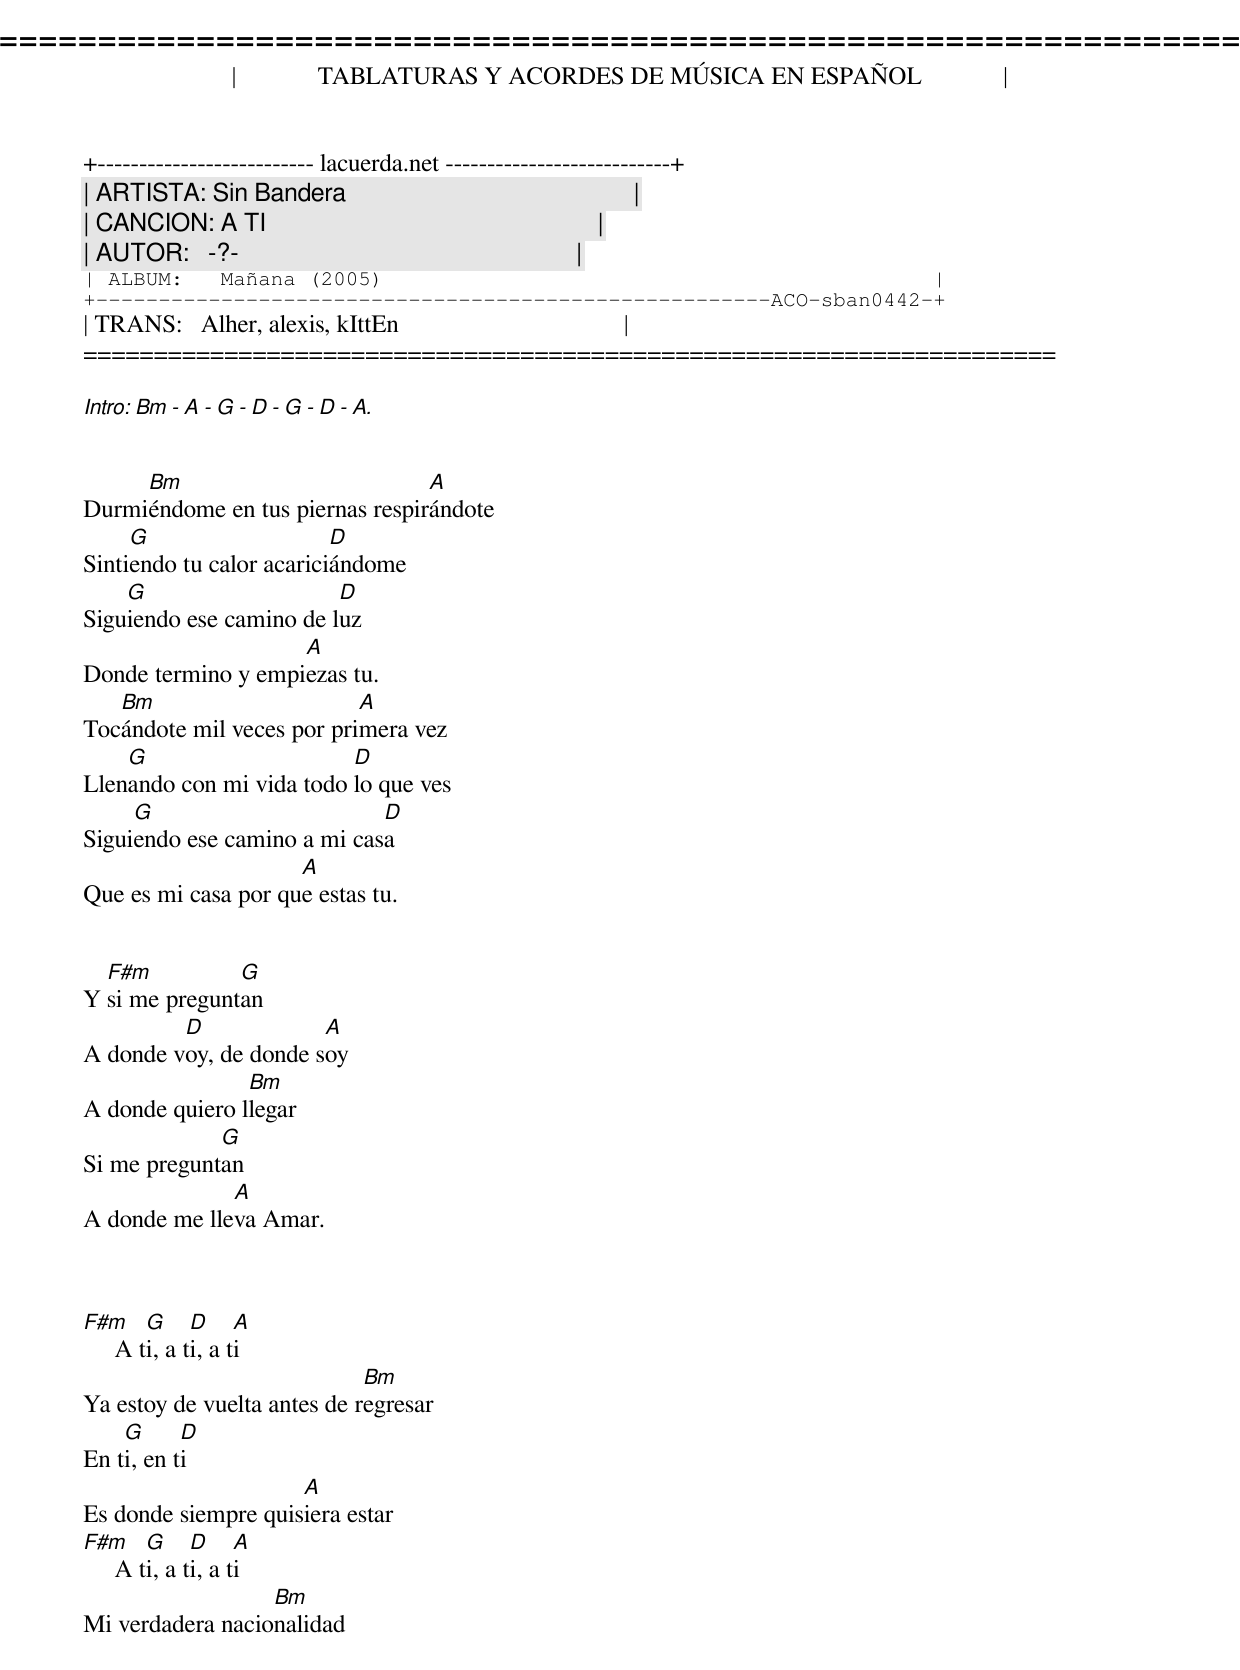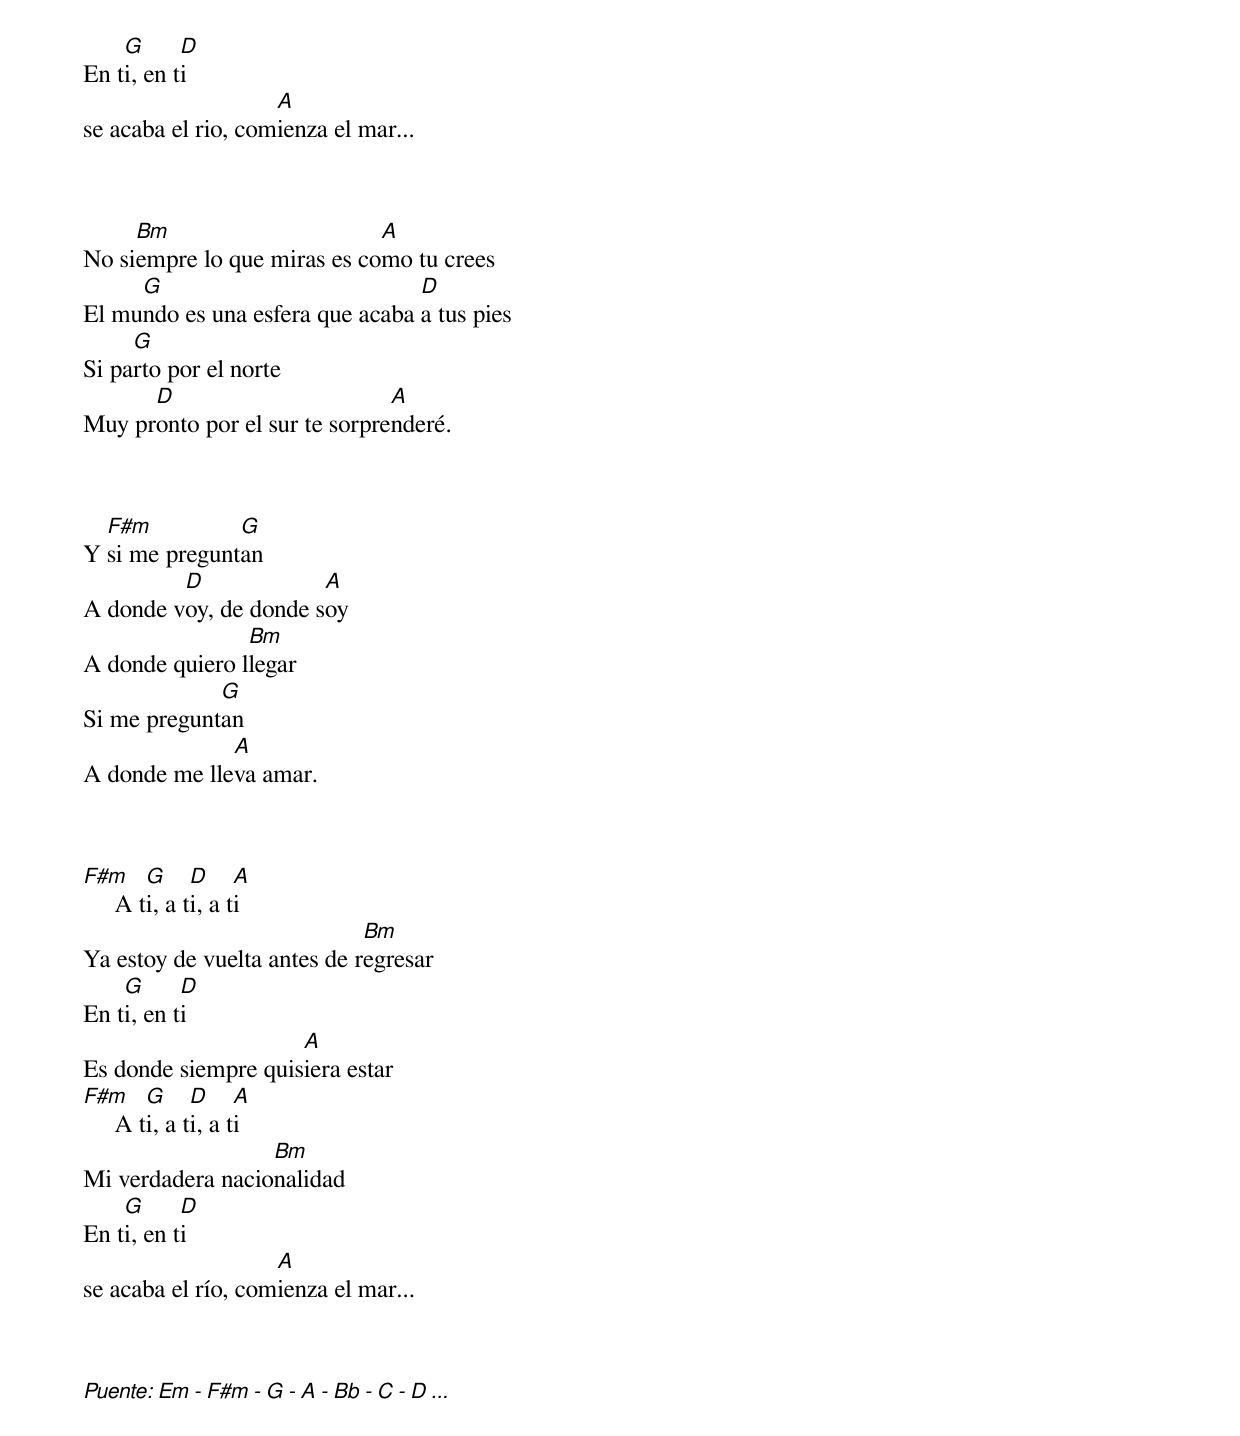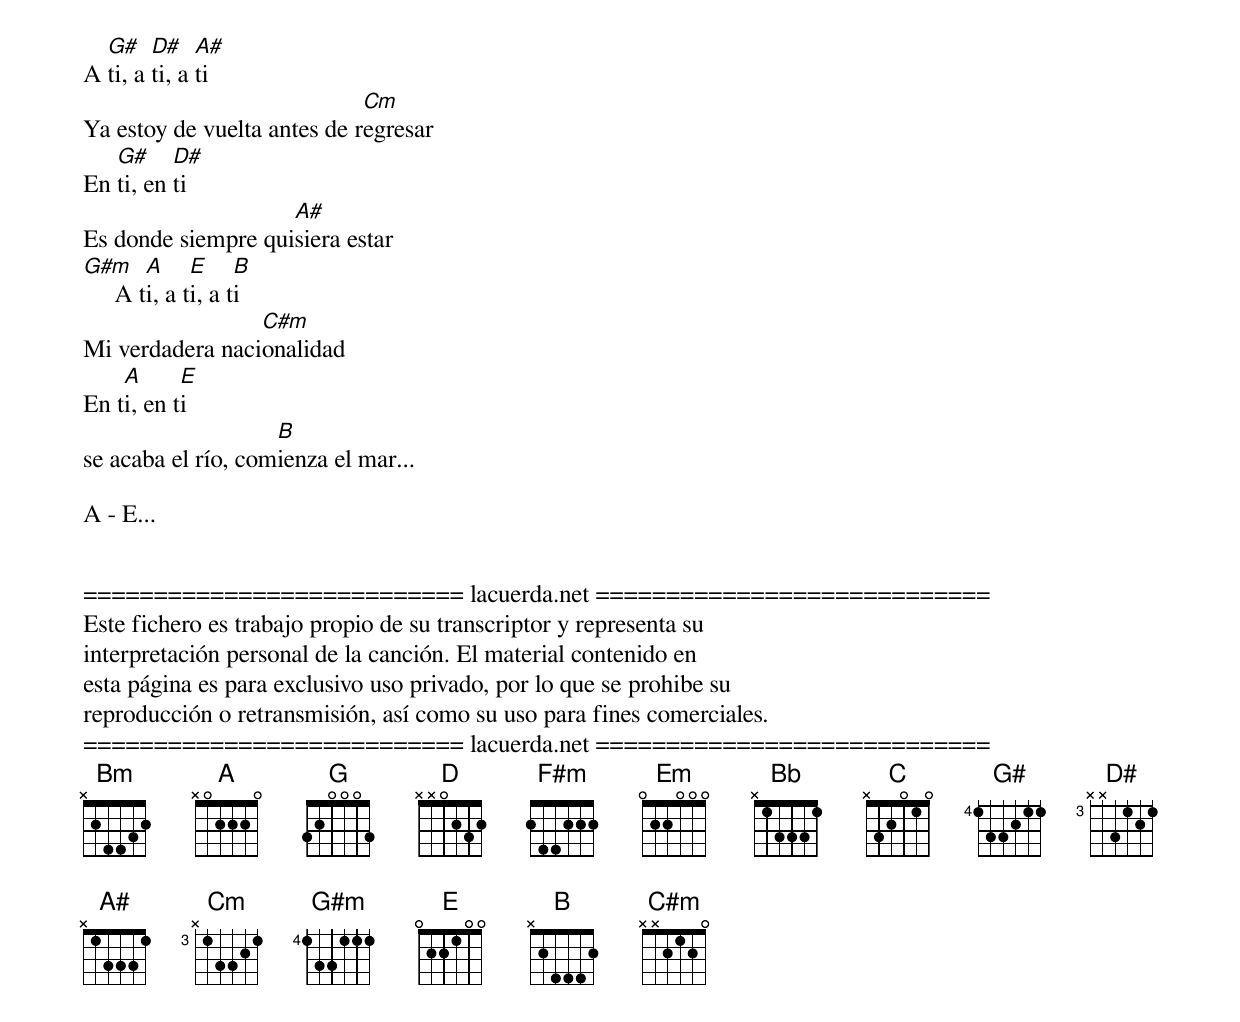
=====================================================================
|             TABLATURAS Y ACORDES DE MÚSICA EN ESPAÑOL             |
+-------------------------- lacuerda.net ---------------------------+
| ARTISTA: Sin Bandera                                              |
| CANCION: A TI                                                     |
| AUTOR:   -?-                                                      |
| ALBUM:   Mañana (2005)                                            |
+------------------------------------------------------ACO-sban0442-+
| TRANS:   Alher, alexis, kIttEn                                    |
=====================================================================

Intro: Bm - A - G - D - G - D - A.


     Bm                          A
Durmiéndome en tus piernas respirándote
     G                    D
Sintiendo tu calor acariciándome
    G                    D
Siguiendo ese camino de luz
                    A
Donde termino y empiezas tu.
   Bm                      A
Tocándote mil veces por primera vez
    G                     D
Llenando con mi vida todo lo que ves
     G                       D
Siguiendo ese camino a mi casa
                     A
Que es mi casa por que estas tu.


  F#m          G
Y si me preguntan
         D             A
A donde voy, de donde soy
                Bm
A donde quiero llegar
             G
Si me preguntan
              A
A donde me lleva Amar.



F#m     G     D     A
     A ti, a ti, a ti
                             Bm
Ya estoy de vuelta antes de regresar
    G      D
En ti, en ti
                     A
Es donde siempre quisiera estar
F#m     G     D     A
     A ti, a ti, a ti
                  Bm
Mi verdadera nacionalidad
    G      D
En ti, en ti
                    A
se acaba el rio, comienza el mar...



     Bm                      A
No siempre lo que miras es como tu crees
     G                           D
El mundo es una esfera que acaba a tus pies
     G
Si parto por el norte
      D                        A
Muy pronto por el sur te sorprenderé.



  F#m          G
Y si me preguntan
         D             A
A donde voy, de donde soy
                Bm
A donde quiero llegar
             G
Si me preguntan
              A
A donde me lleva amar.



F#m     G     D     A
     A ti, a ti, a ti
                             Bm
Ya estoy de vuelta antes de regresar
    G      D
En ti, en ti
                     A
Es donde siempre quisiera estar
F#m     G     D     A
     A ti, a ti, a ti
                  Bm
Mi verdadera nacionalidad
    G      D
En ti, en ti
                    A
se acaba el río, comienza el mar...



Puente: Em - F#m - G - A - Bb - C - D ...




  G#    D#    A#
A ti, a ti, a ti
                             Cm
Ya estoy de vuelta antes de regresar
   G#     D#
En ti, en ti
                    A#
Es donde siempre quisiera estar
G#m     A     E     B
     A ti, a ti, a ti
                 C#m
Mi verdadera nacionalidad
    A      E
En ti, en ti
                    B
se acaba el río, comienza el mar...

A - E...


=========================== lacuerda.net ============================
Este fichero es trabajo propio de su transcriptor y representa su
interpretación personal de la canción. El material contenido en
esta página es para exclusivo uso privado, por lo que se prohibe su
reproducción o retransmisión, así como su uso para fines comerciales.
=========================== lacuerda.net ============================
